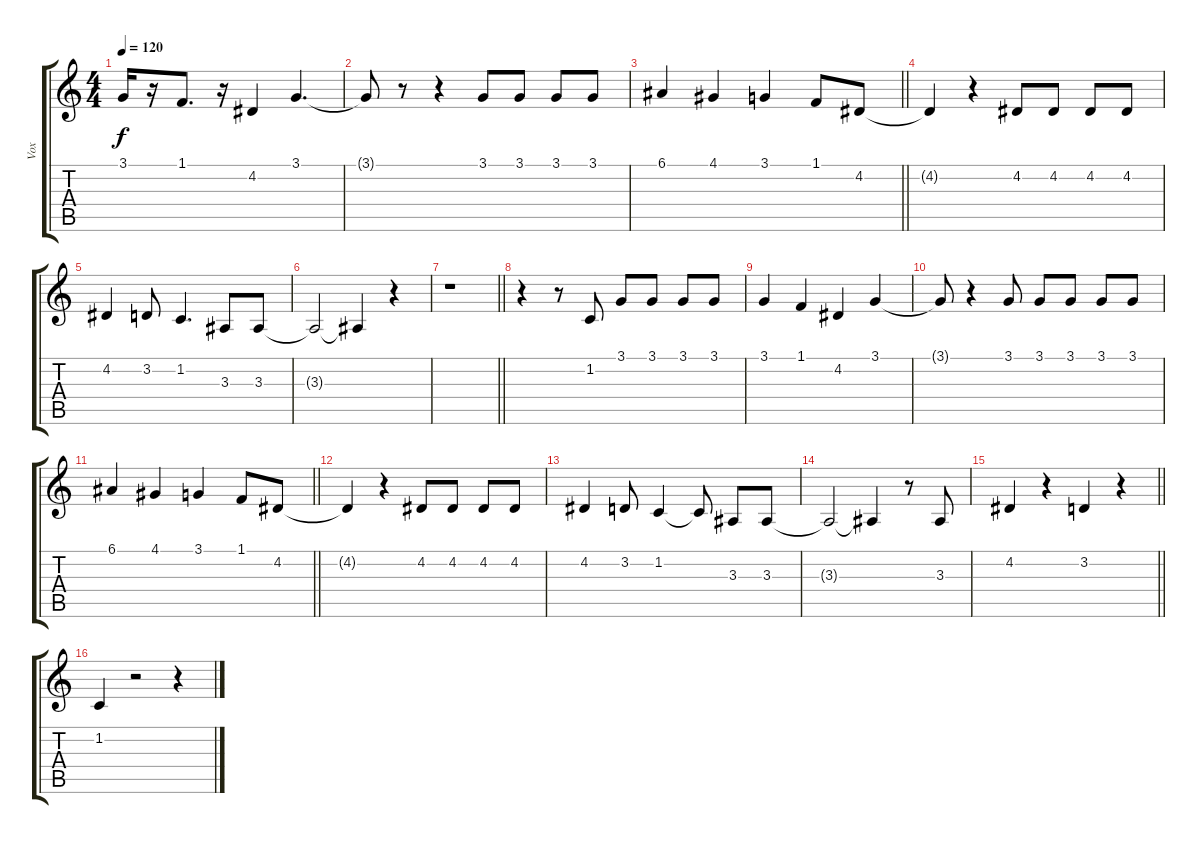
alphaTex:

\track ("Vox" "Vox") {instrument bassoon}
\staff {score tabs}
\tuning (E4 B3 G3 D3 A2 E2) {hide}
\ts (4 4)
\tempo 120
\clef g2
\ks c
3.1{t}.16{dy f} r.16 1.1.8{d} r.16 4.2.4 3.1.4{d} |
3.1{t}.8 r.8 r.4 3.1.8 3.1.8 3.1.8 3.1.8 |
\barLineRight lightlight
6.1.4 4.1.4 3.1.4 1.1.8 4.2.8 |
4.2{t}.4 r.4 4.2.8 4.2.8 4.2.8 4.2.8 |
4.2.4 3.2.8 1.2.4{d} 3.3.8 3.3.8 |
3.3{t}.2 3.3{t}.4 r.4 |
\barLineRight lightlight
r.1 |
r.4 r.8 1.2.8 3.1.8 3.1.8 3.1.8 3.1.8 |
3.1.4 1.1.4 4.2.4 3.1.4 |
3.1{t}.8 r.4 3.1.8 3.1.8 3.1.8 3.1.8 3.1.8 |
\barLineRight lightlight
6.1.4 4.1.4 3.1.4 1.1.8 4.2.8 |
4.2{t}.4 r.4 4.2.8 4.2.8 4.2.8 4.2.8 |
4.2.4 3.2.8 1.2.4 1.2{t}.8 3.3.8 3.3.8 |
3.3{t}.2 3.3{t}.4 r.8 3.3.8 |
\barLineRight lightlight
4.2.4 r.4 3.2.4 r.4 |
1.2.4 r.2 r.4
